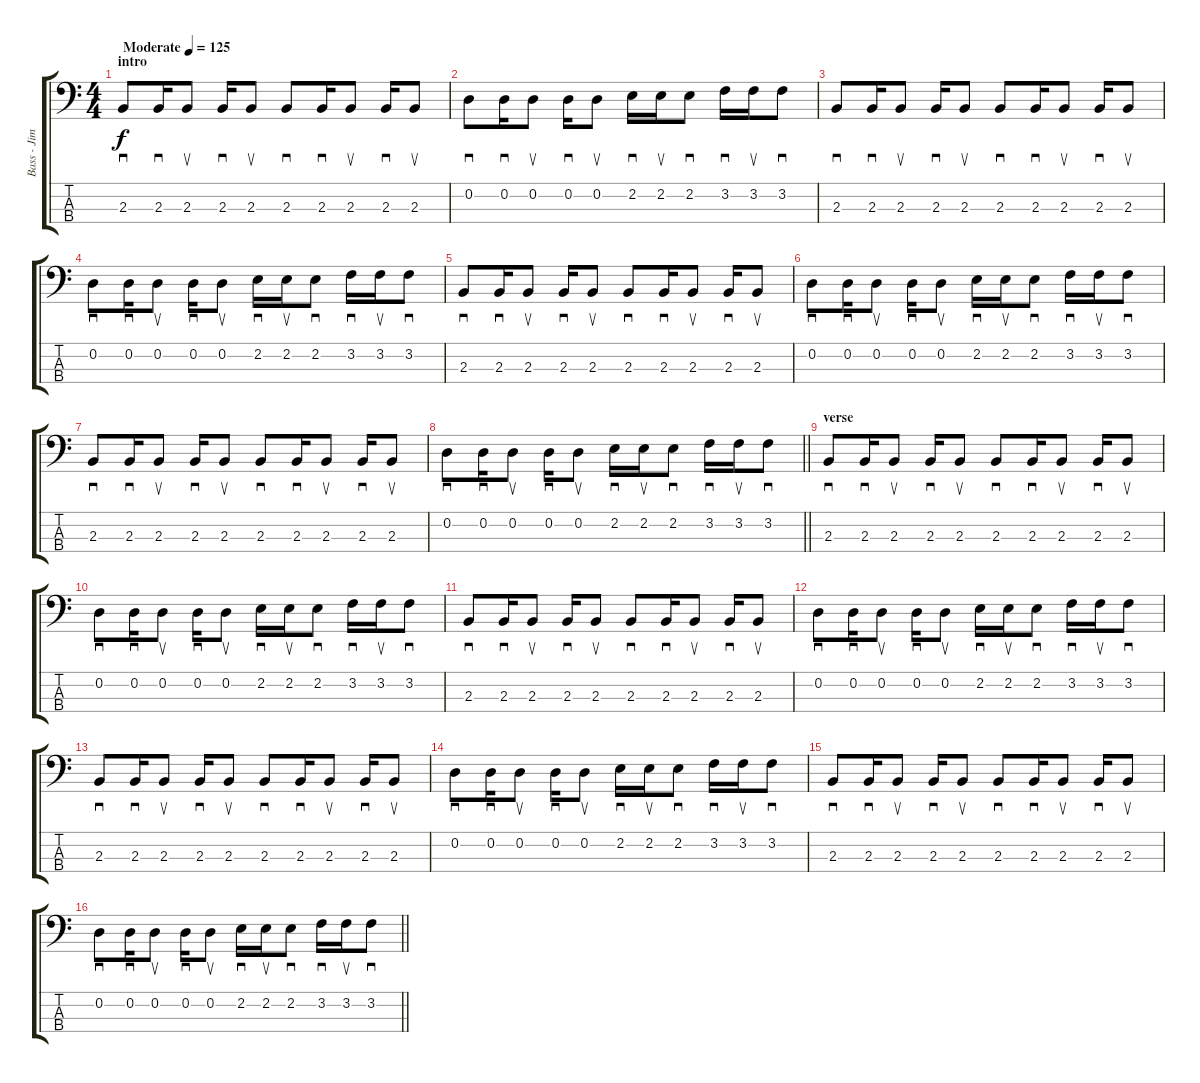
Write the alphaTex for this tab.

\track ("Bass - Jim Gray" "Bass - Jim") {instrument electricbasspick}
\staff {score tabs}
\tuning (G2 D2 A1 E1) {hide}
\ts (4 4)
\section ("" "intro")
\tempo (125 "Moderate")
\clef f4
\ks c
2.3.8{sd dy f instrument electricbasspick} 2.3.16{sd} 2.3.8{su} 2.3.16{sd} 2.3.8{su} 2.3.8{sd} 2.3.16{sd} 2.3.8{su} 2.3.16{sd} 2.3.8{su} |
0.2.8{sd} 0.2.16{sd} 0.2.8{su} 0.2.16{sd} 0.2.8{su} 2.2.16{sd} 2.2.16{su} 2.2.8{sd} 3.2.16{sd} 3.2.16{su} 3.2.8{sd} |
2.3.8{sd} 2.3.16{sd} 2.3.8{su} 2.3.16{sd} 2.3.8{su} 2.3.8{sd} 2.3.16{sd} 2.3.8{su} 2.3.16{sd} 2.3.8{su} |
0.2.8{sd} 0.2.16{sd} 0.2.8{su} 0.2.16{sd} 0.2.8{su} 2.2.16{sd} 2.2.16{su} 2.2.8{sd} 3.2.16{sd} 3.2.16{su} 3.2.8{sd} |
2.3.8{sd} 2.3.16{sd} 2.3.8{su} 2.3.16{sd} 2.3.8{su} 2.3.8{sd} 2.3.16{sd} 2.3.8{su} 2.3.16{sd} 2.3.8{su} |
0.2.8{sd} 0.2.16{sd} 0.2.8{su} 0.2.16{sd} 0.2.8{su} 2.2.16{sd} 2.2.16{su} 2.2.8{sd} 3.2.16{sd} 3.2.16{su} 3.2.8{sd} |
2.3.8{sd} 2.3.16{sd} 2.3.8{su} 2.3.16{sd} 2.3.8{su} 2.3.8{sd} 2.3.16{sd} 2.3.8{su} 2.3.16{sd} 2.3.8{su} |
\barLineRight lightlight
0.2.8{sd} 0.2.16{sd} 0.2.8{su} 0.2.16{sd} 0.2.8{su} 2.2.16{sd} 2.2.16{su} 2.2.8{sd} 3.2.16{sd} 3.2.16{su} 3.2.8{sd} |
\section ("" "verse")
2.3.8{sd} 2.3.16{sd} 2.3.8{su} 2.3.16{sd} 2.3.8{su} 2.3.8{sd} 2.3.16{sd} 2.3.8{su} 2.3.16{sd} 2.3.8{su} |
0.2.8{sd} 0.2.16{sd} 0.2.8{su} 0.2.16{sd} 0.2.8{su} 2.2.16{sd} 2.2.16{su} 2.2.8{sd} 3.2.16{sd} 3.2.16{su} 3.2.8{sd} |
2.3.8{sd} 2.3.16{sd} 2.3.8{su} 2.3.16{sd} 2.3.8{su} 2.3.8{sd} 2.3.16{sd} 2.3.8{su} 2.3.16{sd} 2.3.8{su} |
0.2.8{sd} 0.2.16{sd} 0.2.8{su} 0.2.16{sd} 0.2.8{su} 2.2.16{sd} 2.2.16{su} 2.2.8{sd} 3.2.16{sd} 3.2.16{su} 3.2.8{sd} |
2.3.8{sd} 2.3.16{sd} 2.3.8{su} 2.3.16{sd} 2.3.8{su} 2.3.8{sd} 2.3.16{sd} 2.3.8{su} 2.3.16{sd} 2.3.8{su} |
0.2.8{sd} 0.2.16{sd} 0.2.8{su} 0.2.16{sd} 0.2.8{su} 2.2.16{sd} 2.2.16{su} 2.2.8{sd} 3.2.16{sd} 3.2.16{su} 3.2.8{sd} |
2.3.8{sd} 2.3.16{sd} 2.3.8{su} 2.3.16{sd} 2.3.8{su} 2.3.8{sd} 2.3.16{sd} 2.3.8{su} 2.3.16{sd} 2.3.8{su} |
\barLineRight lightlight
0.2.8{sd} 0.2.16{sd} 0.2.8{su} 0.2.16{sd} 0.2.8{su} 2.2.16{sd} 2.2.16{su} 2.2.8{sd} 3.2.16{sd} 3.2.16{su} 3.2.8{sd}
